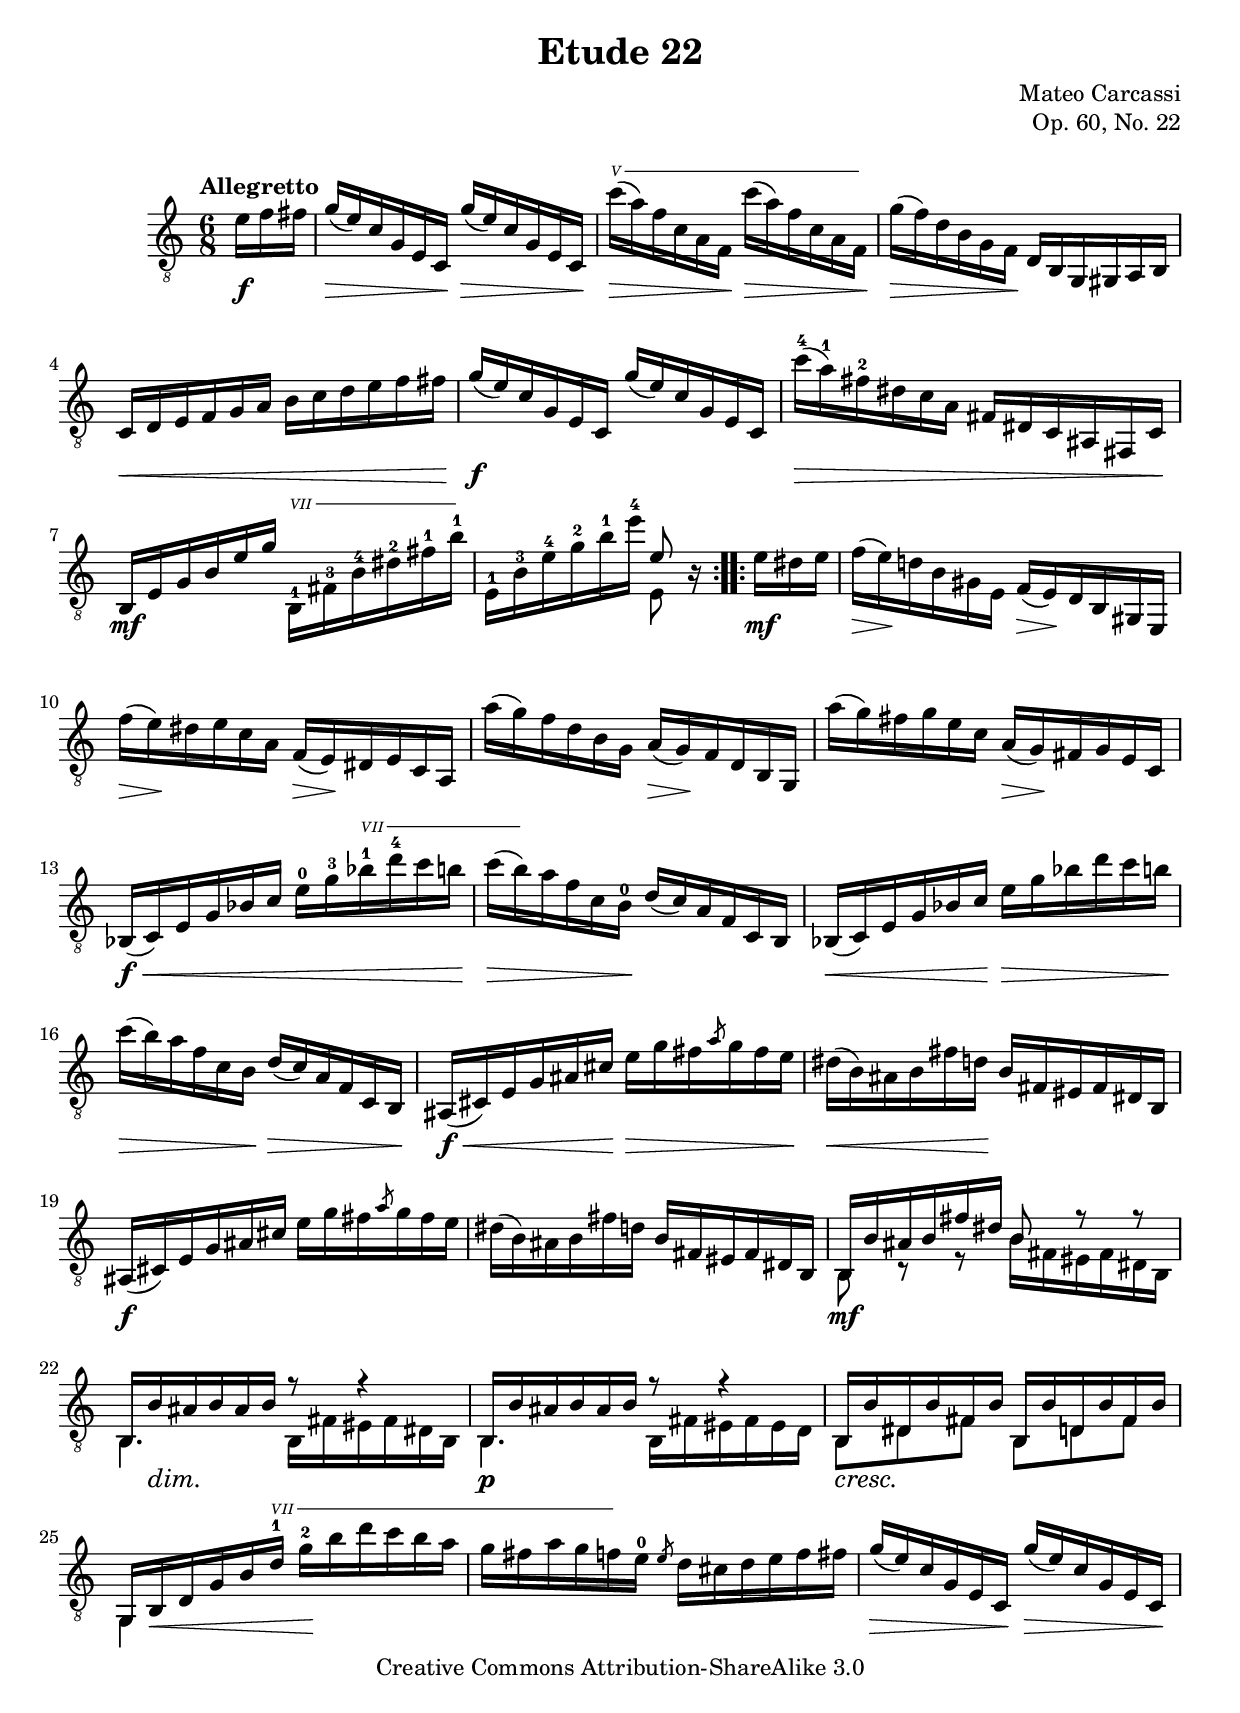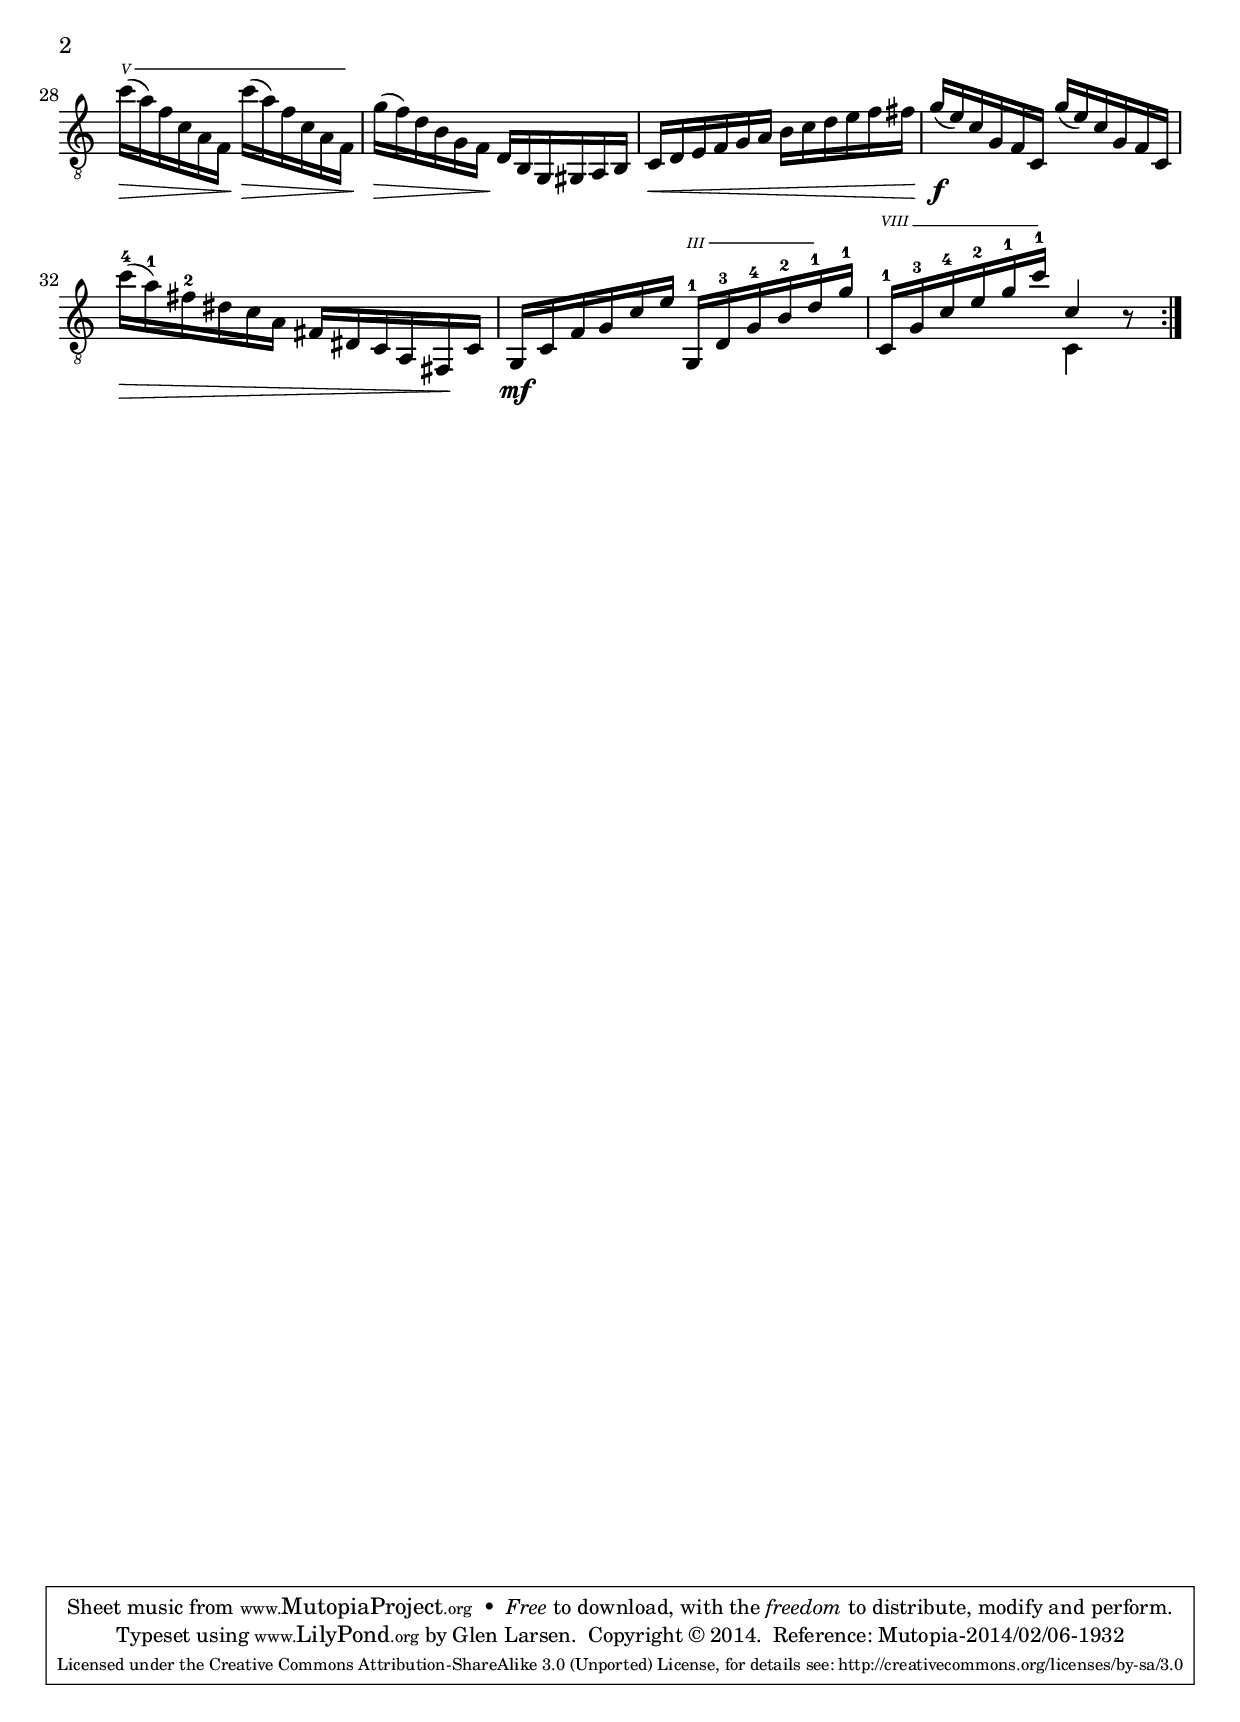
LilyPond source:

\version "2.18.0"
\header {
  title = "Etude 22"
  composer = "Mateo Carcassi"
  opus = "Op. 60, No. 22"
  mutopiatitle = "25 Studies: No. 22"
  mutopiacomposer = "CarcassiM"
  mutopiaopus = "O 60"
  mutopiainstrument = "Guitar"
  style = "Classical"
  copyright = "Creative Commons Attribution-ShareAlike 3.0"
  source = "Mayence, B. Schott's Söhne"
  % From Boije 94
  date = "1853"
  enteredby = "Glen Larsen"
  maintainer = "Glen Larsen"
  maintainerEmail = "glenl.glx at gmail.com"

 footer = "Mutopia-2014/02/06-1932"
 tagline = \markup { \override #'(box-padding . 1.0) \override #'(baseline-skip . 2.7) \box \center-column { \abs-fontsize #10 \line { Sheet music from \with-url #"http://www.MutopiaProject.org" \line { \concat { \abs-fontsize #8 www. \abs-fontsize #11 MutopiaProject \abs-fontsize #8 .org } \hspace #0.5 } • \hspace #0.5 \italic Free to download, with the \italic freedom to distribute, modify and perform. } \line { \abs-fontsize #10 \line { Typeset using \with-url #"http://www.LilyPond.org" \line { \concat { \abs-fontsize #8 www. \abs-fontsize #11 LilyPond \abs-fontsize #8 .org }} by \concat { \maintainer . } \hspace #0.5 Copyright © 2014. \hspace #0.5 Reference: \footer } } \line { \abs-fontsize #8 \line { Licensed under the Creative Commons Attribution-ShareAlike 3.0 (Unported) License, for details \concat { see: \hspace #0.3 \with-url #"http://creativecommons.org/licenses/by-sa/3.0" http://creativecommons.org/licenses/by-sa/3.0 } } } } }
}

global = {
  \time 6/8
}

pf = #(make-dynamic-script "pf")
gpos = #(define-music-function (parser location text) (string?)
	 #{ \mark\markup{\teeny\italic #text } #})

\paper {
  % add space between composer/opus markup and first staff
  markup-system-spacing #'padding = #3
  % add a little space between composer and opus
  markup-markup-spacing #'padding = #1.2
  top-margin = #8
  bottom-margin = #10
}

\layout {
  \context {
    \Voice
    \override StringNumber #'stencil = ##f
    \override TextSpanner #'style = #'solid
    \override TextSpanner #'font-size = #-4
  }
  \context {
    \Staff
    \override Fingering #'staff-padding = #'()
    \override Fingering #'add-stem-support = ##t
    \mergeDifferentlyDottedOn
    \mergeDifferentlyHeadedOn
  }
  \context {
    \Dynamics
    \override DynamicTextSpanner #'style = #'none
  }
}

dynamics = {
  \partial 8. {s16\f s8 } | \repeat unfold 5 { s16\> s16*4 s16\! } s4. |
  s16\< s8*5 s16\! | s16\f s8*5 s16 | s16\> s8*5 s16\! s2.\mf |
  s4. s8. s8.\mf | s16\> s16\! s4 s16\> s16\! s4 | s16\> s16\! s4 s16\> s16\! s4 |
  s4. s16\> s16\! s4 | s4. s16\> s16\! s4 | s16\f\< s8*5 s16\! s16\> s4 s16\! s4. |
  s16\< s4 s16\! s16\> s4 s16\! | s16\> s4 s16\! s16\> s4 s16\! | s16\f\< s4 s16\! s16\> s4 s16\! | s16\< s4 s16\! s4. |
  s2.\f | s2. | s16\mf s4 s16 s4. | s16 s16\dim s4\! s4. |
  s16\p s4 s16 s4. |
  s4.\cresc s4.\! | s16 s4\< s16 s4.\! | s2. |
  s16\> s4 s16\! s16\> s4 s16\! | s16\> s4 s16\! s16\> s4 s16\! | s16\> s4 s16\! s4. | s4.\< s16 s4 s16\! |
  s16\f s4 s16 s4. | s4.\> s4 s8\! | s2.\mf | s4.
}

upperVoice = \relative c' {
  \tempo "Allegretto"
  % for barre's
  \override TextSpanner #'(bound-details left stencil-align-dir-y) = #CENTER
  \repeat volta 2 {
    \partial 8. { e16 f fis } |
    \repeat unfold 2 { g16( e) c g e c } |
    \override TextSpanner.bound-details.left.text = #"V "
    c''16\startTextSpan ( a) f c a f c''16( a) f c a f\stopTextSpan |
    g'16( f) d b g f d b g gis a b |

    c16 d e f g a b c d e f fis |
    \repeat unfold 2 { g16( e) c g e c } |
    <c''-4>16( <a-1>) <fis-2> dis c a fis dis c ais fis c' |

    \override TextSpanner.bound-details.left.text = #"VII "
    b16 e g b e g <b,,-1>\startTextSpan  <fis'-3> <b-4> <dis-2> <fis-1> <b-1>\stopTextSpan |

    <e,,-1>16 <b'-3> <e-4> <g-2> <b-1> <e-4>
    << { \voiceOne e,8 } \new Voice {\voiceTwo e,8 } >>\oneVoice r16
  }
  \repeat volta 2 {
    e'16 dis e |
    f16( e) d! b gis e f( e) d b gis e |
    f''16( e) dis e c a f( e) dis e c a |

    a''16( g) f d b g a( g) f d b g |
    a''( g) fis g e c a( g) fis g e c |
    \override TextSpanner.bound-details.left.text = #"VII "
    bes16( c) e g bes c <e-0> <g-3> <bes-1> \startTextSpan <d-4> c b |
    c16( b)\stopTextSpan a f c <b-0> d( c) a f c b |
    bes16( c) e g bes c e g bes d c b |
    c16( b) a f c b d( c) a f c b |
    \repeat unfold 2 {
      ais16( cis) e g ais cis e g fis \slashedGrace {a8} g16 fis e |
      dis16( b) ais b fis' d b fis eis fis dis b |
    }
    << { \voiceOne b16 b' ais b fis' dis b8 r r |
         \repeat unfold 2 {
           b,16 b' ais b ais b r8 r4 |
         }
         b,16 b' dis, b' fis b b, b' d, b' fis b |
         \override TextSpanner.bound-details.left.text = #"VII "
         g,16 b d g b <d-1>\startTextSpan \stemDown <g-2> b d c b a \stemNeutral |
       }
       \new Voice {
         \voiceTwo
         b,,8 r r b'16 fis eis fis dis b |
         b4.    b16 fis' eis fis dis b |
         b4. b16 fis' eis fis eis d |
         b8 dis fis b, d fis |
         g,4 s s |
       }
     >> \oneVoice
    g''16 fis a g f\stopTextSpan <e-0> \slashedGrace {e8} d16 cis d e f fis |

    \repeat unfold 2 { g16( e) c g e c } |
    \override TextSpanner.bound-details.left.text = #"V "
    c''16(\startTextSpan a) f c a f c''16( a) f c a f\stopTextSpan |
    g'16( f) d b g f d b g gis a b |
    c16 d e f g a b c d e f fis |

    \repeat unfold 2 { g16( e) c g f c } |
    <c''-4>16( <a-1>) <fis-2> dis c a fis dis c a fis c' |
    \override TextSpanner.bound-details.left.text = #"III "
    g16 c f g c e <g,,-1>\startTextSpan <d'-3> <g-4> <b-2> <d-1>\stopTextSpan <g-1> |

    << {\override TextSpanner.bound-details.left.text = #"VIII "
      <c,,-1>16\startTextSpan <g'-3> <c-4> <e-2> <g-1> <c-1>\stopTextSpan c,4 b8\rest }
       \\  { s4. c,4 s8 }>>
  }
}

\score {
  <<
    \new Staff = "Guitar" \with {
      midiInstrument = #"acoustic guitar (nylon)"
    } <<
      \global
      \clef "treble_8"
      \new Voice = "upperVoice" \upperVoice
      \new Dynamics \dynamics
    >>
  >>
  \layout { }
  \midi {
    \tempo 4 = 90
  }
}
